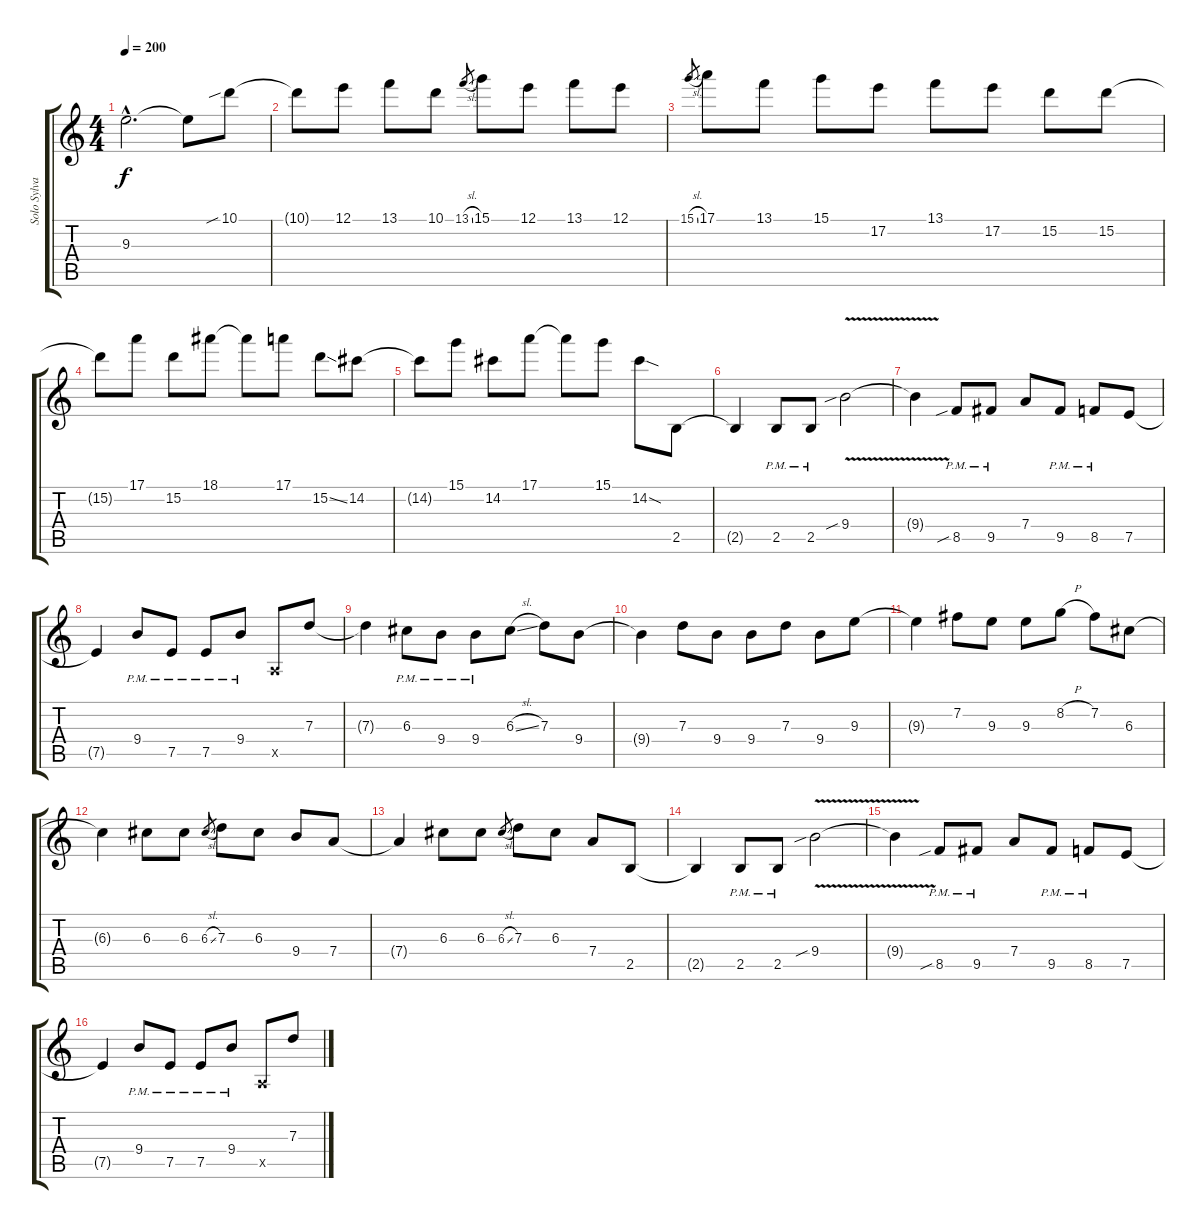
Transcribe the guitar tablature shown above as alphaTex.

\track ("Solo Sylvain" "Solo Sylva") {instrument overdrivenguitar}
\staff {score tabs}
\tuning (E4 B3 G3 D3 A2 E2) {hide}
\ts (4 4)
\tempo 200
\clef g2
\ks c
9.3{hac t}.2{d dy f} 9.3{t}.8 10.1{sib}.8 |
10.1{t}.8 12.1.8 13.1.8 10.1.8 13.1{sl}.8{gr} 15.1.8 12.1.8 13.1.8 12.1.8 |
15.1{sl}.8{gr} 17.1.8 13.1.8 15.1.8 17.2.8 13.1.8 17.2.8 15.2.8 15.2.8 |
15.2{t}.8 17.1.8 15.2.8 18.1.8 18.1{t}.8 17.1.8 15.2{ss}.8 14.2.8 |
14.2{t}.8 15.1.8 14.2.8 17.1.8 17.1{t}.8 15.1.8 14.2{sod}.8 2.5.8 |
2.5{t}.4 2.5{pm}.8 2.5{pm}.8 9.4{v sib}.2 |
9.4{t}.4 8.5{sib pm}.8 9.5{pm}.8 7.4.8 9.5{pm}.8 8.5{pm}.8 7.5.8 |
7.5{t}.4 9.4{pm}.8 7.5{pm}.8 7.5{pm}.8 9.4{pm}.8 0.5{x}.8 7.3.8 |
7.3{t}.4 6.3{pm}.8 9.4{pm}.8 9.4{pm}.8 6.3{sl}.8 7.3.8 9.4.8 |
9.4{t}.4 7.3.8 9.4.8 9.4.8 7.3.8 9.4.8 9.3.8 |
9.3{t}.4 7.2.8 9.3.8 9.3.8 8.2{h}.8 7.2.8 6.3.8 |
6.3{t}.4 6.3.8 6.3.8 6.3{sl}.8{gr} 7.3.8 6.3.8 9.4.8 7.4.8 |
7.4{t}.4 6.3.8 6.3.8 6.3{sl}.8{gr} 7.3.8 6.3.8 7.4.8 2.5.8 |
2.5{t}.4 2.5{pm}.8 2.5{pm}.8 9.4{v sib}.2 |
9.4{t}.4 8.5{sib pm}.8 9.5{pm}.8 7.4.8 9.5{pm}.8 8.5{pm}.8 7.5.8 |
7.5{t}.4 9.4{pm}.8 7.5{pm}.8 7.5{pm}.8 9.4{pm}.8 0.5{x}.8 7.3.8
